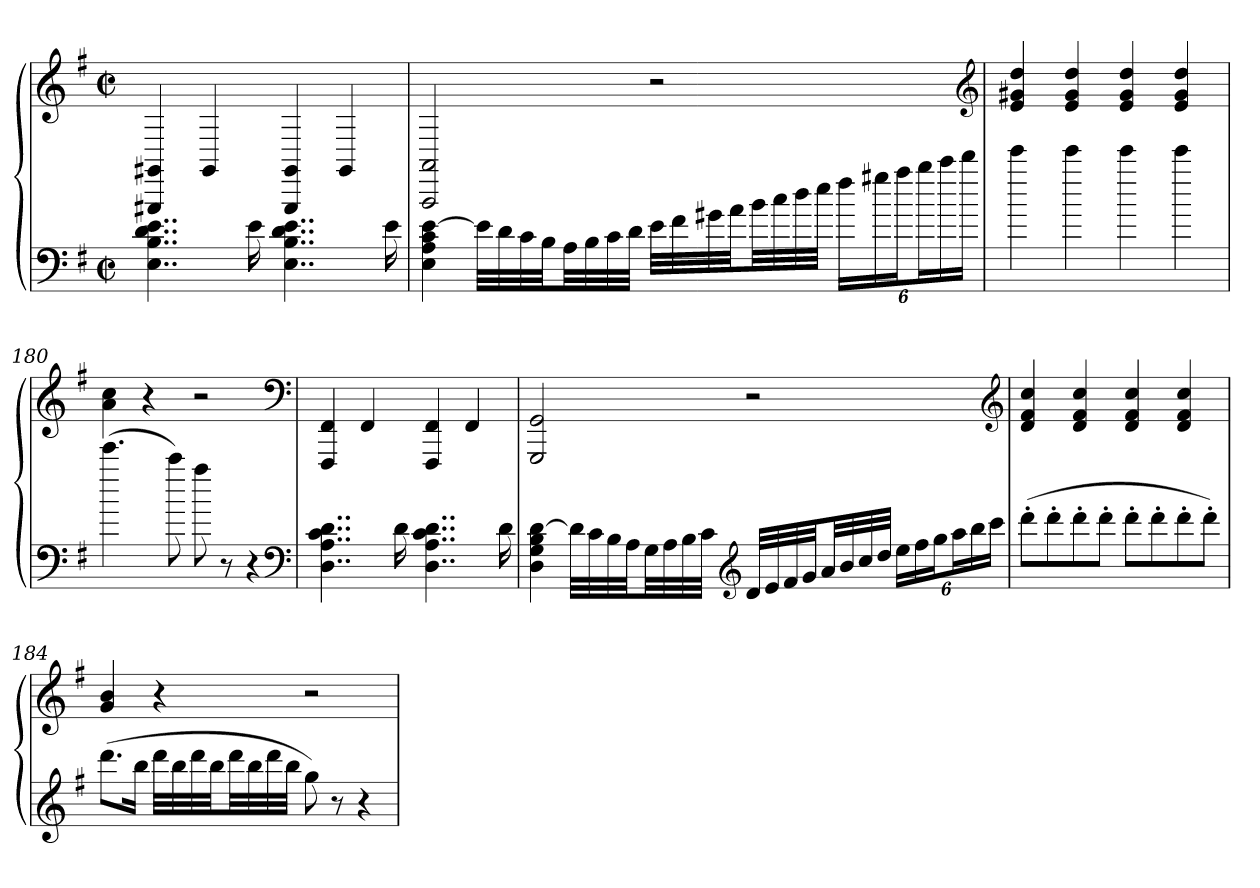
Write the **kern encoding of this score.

**kern	**kern
*part1	*part1
*staff2	*staff1
*clefF4	*clefG2
*k[f#]	*k[f#]
*G:	*G:
*M2/2	*M2/2
*met(c|)	*met(c|)
=	=
4..E 4..B 4..d 4..e	4GGG#X 4GG#X
.	4GG#
16e	.
4..E 4..B 4..d 4..e	4GGG# 4GG#
.	4GG#
16e	.
=178	=178
4E 4A 4c [4e	2AAA 2AA
32eLLL]	.
32d	.
32c	.
32BJJ	.
32ALL	.
32B	.
32c	.
32dJJJ	.
32eLLL	2r
32f#	.
32g#X	.
32aJJ	.
32bLL	.
32cc	.
32dd	.
32eeJJJ	.
24ff#LL	.
24gg#X	.
24aaJ	.
24bbL	.
24ccc	.
24dddJJ	.
*	*clefG2
=179	=179
4eee	4e 4g#X 4dd
4eee	4e 4g# 4dd
4eee	4e 4g# 4dd
4eee	4e 4g# 4dd
=180	=180
(4.eee	4a 4cc
.	4r
8ccc)	.
8aa	2r
8r	.
4r	.
*clefF4	*clefF4
=181	=181
4..D 4..A 4..c 4..d	4FFF# 4FF#
.	4FF#
16d	.
4..D 4..A 4..c 4..d	4FFF# 4FF#
.	4FF#
16d	.
=182	=182
4D 4G 4B [4d	2GGG 2GG
32dLLL]	.
32c	.
32B	.
32AJJ	.
32GLL	.
32A	.
32B	.
32cJJJ	.
*clefG2	*
32dLLL	2r
32e	.
32f#	.
32gJJ	.
32aLL	.
32b	.
32cc	.
32ddJJJ	.
24eeLL	.
24ff#	.
24ggJ	.
24aaL	.
24bb	.
24cccJJ	.
*	*clefG2
=183	=183
(8ddd'L	4d 4f# 4cc
8ddd'	.
8ddd'	4d 4f# 4cc
8ddd'J	.
8ddd'L	4d 4f# 4cc
8ddd'	.
8ddd'	4d 4f# 4cc
8ddd'J)	.
=184	=184
(8.dddL	4g 4b
16bbJk	.
32dddLLL	4r
32bb	.
32ddd	.
32bbJJ	.
32dddLL	.
32bb	.
32ddd	.
32bbJJJ	.
8gg)	2r
8r	.
4r	.
=	=
*-	*-
